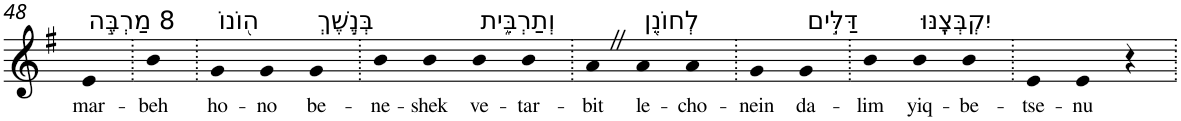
**kern	**text
*part1	*part1
*staff1	*staff1
*I"Piano	*
*I'Pno	*
!!LO:PB:g=z
*clefG2	*
*k[f#]	*
*G:	*
=48	=48
!LO:TX:a:t=8 מַרְבֶּ֣ה	!
!	!LO:LY:b
4e	mar-
=49.	=49.
!	!LO:LY:b
4b	-beh
=50.	=50.
!LO:TX:a:t=ה֭וֹנוֹ	!
!	!LO:LY:b
4g	ho-
!	!LO:LY:b
4g	-no
!LO:TX:a:t=בְּנֶ֣שֶׁךְ	!
!	!LO:LY:b
4g	be-
=51.	=51.
!	!LO:LY:b
4b	-ne-
!	!LO:LY:b
4b	-shek
!LO:TX:a:t=וְתַרְבִּ֑ית	!
!	!LO:LY:b
4b	ve-
!	!LO:LY:b
4b	-tar-
=52.	=52.
!	!LO:LY:b
4aZ	-bit
!LO:TX:a:t=לְחוֹנֵ֖ן	!
!	!LO:LY:b
4a	le-
!	!LO:LY:b
4a	-cho-
=53.	=53.
!	!LO:LY:b
4g	-nein
!LO:TX:a:t=דַּלִּ֣ים	!
!	!LO:LY:b
4g	da-
=54.	=54.
!	!LO:LY:b
4b	-lim
!LO:TX:a:t=יִקְבְּצֶֽנּוּ	!
!	!LO:LY:b
4b	yiq-
!	!LO:LY:b
4b	-be-
=55.	=55.
!	!LO:LY:b
4e	-tse-
!	!LO:LY:b
4e	-nu
4r	.
=.	=.
*-	*-
